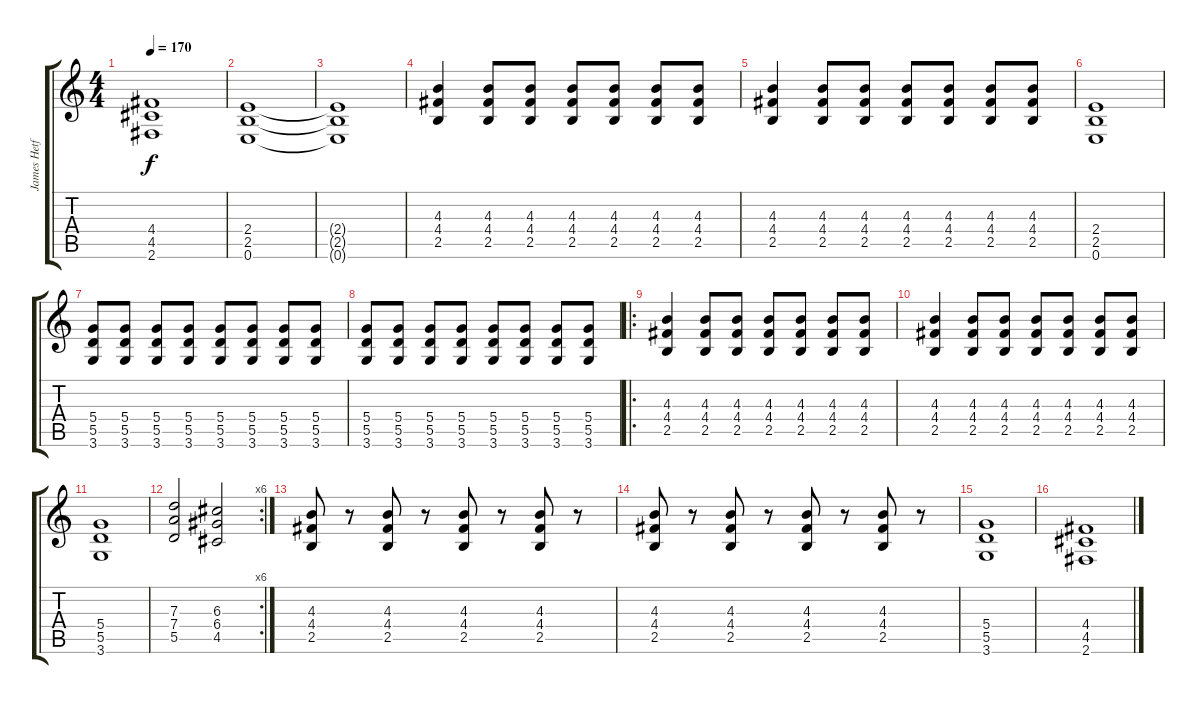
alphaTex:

\track ("James Hetfield" "James Hetf") {instrument distortionguitar}
\staff {score tabs}
\tuning (E4 B3 G3 D3 A2 E2) {hide}
\ts (4 4)
\tempo 170
\clef g2
\ks c
(4.4 4.5 2.6).1{dy f} |
(2.4 2.5 0.6).1 |
(2.4{t} 2.5{t} 0.6{t}).1 |
(4.3 4.4 2.5).4 (4.3 4.4 2.5).8 (4.3 4.4 2.5).8 (4.3 4.4 2.5).8 (4.3 4.4 2.5).8 (4.3 4.4 2.5).8 (4.3 4.4 2.5).8 |
(4.3 4.4 2.5).4 (4.3 4.4 2.5).8 (4.3 4.4 2.5).8 (4.3 4.4 2.5).8 (4.3 4.4 2.5).8 (4.3 4.4 2.5).8 (4.3 4.4 2.5).8 |
(2.4 2.5 0.6).1 |
(5.4 5.5 3.6).8 (5.4 5.5 3.6).8 (5.4 5.5 3.6).8 (5.4 5.5 3.6).8 (5.4 5.5 3.6).8 (5.4 5.5 3.6).8 (5.4 5.5 3.6).8 (5.4 5.5 3.6).8 |
(5.4 5.5 3.6).8 (5.4 5.5 3.6).8 (5.4 5.5 3.6).8 (5.4 5.5 3.6).8 (5.4 5.5 3.6).8 (5.4 5.5 3.6).8 (5.4 5.5 3.6).8 (5.4 5.5 3.6).8 |
\ro
(4.3 4.4 2.5).4 (4.3 4.4 2.5).8 (4.3 4.4 2.5).8 (4.3 4.4 2.5).8 (4.3 4.4 2.5).8 (4.3 4.4 2.5).8 (4.3 4.4 2.5).8 |
(4.3 4.4 2.5).4 (4.3 4.4 2.5).8 (4.3 4.4 2.5).8 (4.3 4.4 2.5).8 (4.3 4.4 2.5).8 (4.3 4.4 2.5).8 (4.3 4.4 2.5).8 |
(5.4 5.5 3.6).1 |
\rc 6
(7.3 7.4 5.5).2 (6.3 6.4 4.5).2 |
(4.3 4.4 2.5).8 r.8 (4.3 4.4 2.5).8 r.8 (4.3 4.4 2.5).8 r.8 (4.3 4.4 2.5).8 r.8 |
(4.3 4.4 2.5).8 r.8 (4.3 4.4 2.5).8 r.8 (4.3 4.4 2.5).8 r.8 (4.3 4.4 2.5).8 r.8 |
(5.4 5.5 3.6).1 |
(4.4 4.5 2.6).1
